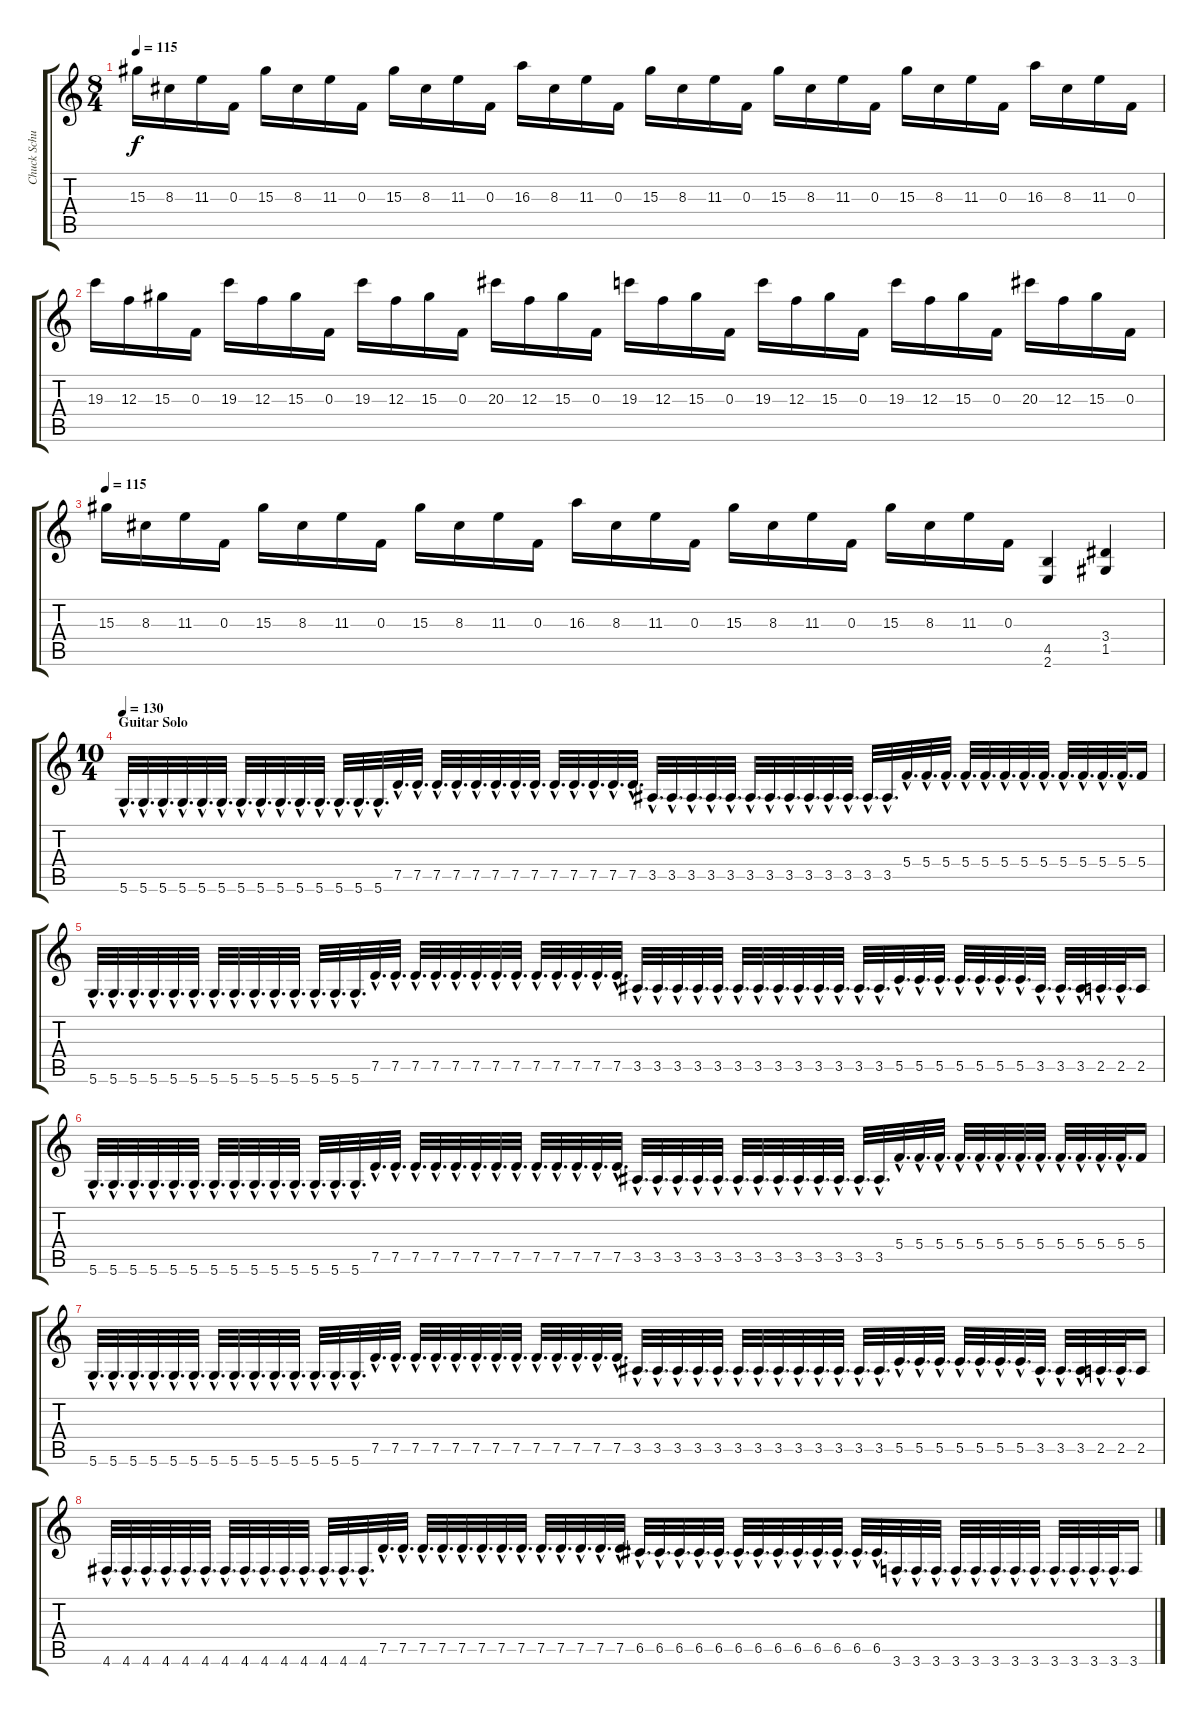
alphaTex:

\track ("Chuck Schuldiner" "Chuck Schu") {instrument distortionguitar}
\staff {score tabs}
\tuning (D4 A3 F3 C3 G2 D2) {hide}
\ts (8 4)
\tempo 115
\clef g2
\ks c
15.3.16{dy f} 8.3.16 11.3.16 0.3.16 15.3.16 8.3.16 11.3.16 0.3.16 15.3.16 8.3.16 11.3.16 0.3.16 16.3.16 8.3.16 11.3.16 0.3.16 15.3.16 8.3.16 11.3.16 0.3.16 15.3.16 8.3.16 11.3.16 0.3.16 15.3.16 8.3.16 11.3.16 0.3.16 16.3.16 8.3.16 11.3.16 0.3.16 |
19.3.16 12.3.16 15.3.16 0.3.16 19.3.16 12.3.16 15.3.16 0.3.16 19.3.16 12.3.16 15.3.16 0.3.16 20.3.16 12.3.16 15.3.16 0.3.16 19.3.16 12.3.16 15.3.16 0.3.16 19.3.16 12.3.16 15.3.16 0.3.16 19.3.16 12.3.16 15.3.16 0.3.16 20.3.16 12.3.16 15.3.16 0.3.16 |
\tempo 115
15.3.16 8.3.16 11.3.16 0.3.16 15.3.16 8.3.16 11.3.16 0.3.16 15.3.16 8.3.16 11.3.16 0.3.16 16.3.16 8.3.16 11.3.16 0.3.16 15.3.16 8.3.16 11.3.16 0.3.16 15.3.16 8.3.16 11.3.16 0.3.16 (4.5 2.6).4 (3.4 1.5).4 |
\ts (10 4)
\section ("" "Guitar Solo")
\tempo 130
5.6{hac}.32{d} 5.6{hac}.32{d} 5.6{hac}.32{d} 5.6{hac}.32{d} 5.6{hac}.32{d} 5.6{hac}.32{d} 5.6{hac}.32{d} 5.6{hac}.32{d} 5.6{hac}.32{d} 5.6{hac}.32{d} 5.6{hac}.32{d} 5.6{hac}.32{d} 5.6{hac}.32{d} 5.6{hac}.32{d} 7.5{hac}.32{d} 7.5{hac}.32{d} 7.5{hac}.32{d} 7.5{hac}.32{d} 7.5{hac}.32{d} 7.5{hac}.32{d} 7.5{hac}.32{d} 7.5{hac}.32{d} 7.5{hac}.32{d} 7.5{hac}.32{d} 7.5{hac}.32{d} 7.5{hac}.32{d} 7.5{hac}.32{d} 3.5{hac}.32{d} 3.5{hac}.32{d} 3.5{hac}.32{d} 3.5{hac}.32{d} 3.5{hac}.32{d} 3.5{hac}.32{d} 3.5{hac}.32{d} 3.5{hac}.32{d} 3.5{hac}.32{d} 3.5{hac}.32{d} 3.5{hac}.32{d} 3.5{hac}.32{d} 3.5{hac}.32{d} 5.4{hac}.32{d} 5.4{hac}.32{d} 5.4{hac}.32{d} 5.4{hac}.32{d} 5.4{hac}.32{d} 5.4{hac}.32{d} 5.4{hac}.32{d} 5.4{hac}.32{d} 5.4{hac}.32{d} 5.4{hac}.32{d} 5.4{hac}.32{d} 5.4{hac}.32{d} 5.4.16 |
5.6{hac}.32{d} 5.6{hac}.32{d} 5.6{hac}.32{d} 5.6{hac}.32{d} 5.6{hac}.32{d} 5.6{hac}.32{d} 5.6{hac}.32{d} 5.6{hac}.32{d} 5.6{hac}.32{d} 5.6{hac}.32{d} 5.6{hac}.32{d} 5.6{hac}.32{d} 5.6{hac}.32{d} 5.6{hac}.32{d} 7.5{hac}.32{d} 7.5{hac}.32{d} 7.5{hac}.32{d} 7.5{hac}.32{d} 7.5{hac}.32{d} 7.5{hac}.32{d} 7.5{hac}.32{d} 7.5{hac}.32{d} 7.5{hac}.32{d} 7.5{hac}.32{d} 7.5{hac}.32{d} 7.5{hac}.32{d} 7.5{hac}.32{d} 3.5{hac}.32{d} 3.5{hac}.32{d} 3.5{hac}.32{d} 3.5{hac}.32{d} 3.5{hac}.32{d} 3.5{hac}.32{d} 3.5{hac}.32{d} 3.5{hac}.32{d} 3.5{hac}.32{d} 3.5{hac}.32{d} 3.5{hac}.32{d} 3.5{hac}.32{d} 3.5{hac}.32{d} 5.5{hac}.32{d} 5.5{hac}.32{d} 5.5{hac}.32{d} 5.5{hac}.32{d} 5.5{hac}.32{d} 5.5{hac}.32{d} 5.5{hac}.32{d} 3.5{hac}.32{d} 3.5{hac}.32{d} 3.5{hac}.32{d} 2.5{hac}.32{d} 2.5{hac}.32{d} 2.5.16 |
5.6{hac}.32{d} 5.6{hac}.32{d} 5.6{hac}.32{d} 5.6{hac}.32{d} 5.6{hac}.32{d} 5.6{hac}.32{d} 5.6{hac}.32{d} 5.6{hac}.32{d} 5.6{hac}.32{d} 5.6{hac}.32{d} 5.6{hac}.32{d} 5.6{hac}.32{d} 5.6{hac}.32{d} 5.6{hac}.32{d} 7.5{hac}.32{d} 7.5{hac}.32{d} 7.5{hac}.32{d} 7.5{hac}.32{d} 7.5{hac}.32{d} 7.5{hac}.32{d} 7.5{hac}.32{d} 7.5{hac}.32{d} 7.5{hac}.32{d} 7.5{hac}.32{d} 7.5{hac}.32{d} 7.5{hac}.32{d} 7.5{hac}.32{d} 3.5{hac}.32{d} 3.5{hac}.32{d} 3.5{hac}.32{d} 3.5{hac}.32{d} 3.5{hac}.32{d} 3.5{hac}.32{d} 3.5{hac}.32{d} 3.5{hac}.32{d} 3.5{hac}.32{d} 3.5{hac}.32{d} 3.5{hac}.32{d} 3.5{hac}.32{d} 3.5{hac}.32{d} 5.4{hac}.32{d} 5.4{hac}.32{d} 5.4{hac}.32{d} 5.4{hac}.32{d} 5.4{hac}.32{d} 5.4{hac}.32{d} 5.4{hac}.32{d} 5.4{hac}.32{d} 5.4{hac}.32{d} 5.4{hac}.32{d} 5.4{hac}.32{d} 5.4{hac}.32{d} 5.4.16 |
5.6{hac}.32{d} 5.6{hac}.32{d} 5.6{hac}.32{d} 5.6{hac}.32{d} 5.6{hac}.32{d} 5.6{hac}.32{d} 5.6{hac}.32{d} 5.6{hac}.32{d} 5.6{hac}.32{d} 5.6{hac}.32{d} 5.6{hac}.32{d} 5.6{hac}.32{d} 5.6{hac}.32{d} 5.6{hac}.32{d} 7.5{hac}.32{d} 7.5{hac}.32{d} 7.5{hac}.32{d} 7.5{hac}.32{d} 7.5{hac}.32{d} 7.5{hac}.32{d} 7.5{hac}.32{d} 7.5{hac}.32{d} 7.5{hac}.32{d} 7.5{hac}.32{d} 7.5{hac}.32{d} 7.5{hac}.32{d} 7.5{hac}.32{d} 3.5{hac}.32{d} 3.5{hac}.32{d} 3.5{hac}.32{d} 3.5{hac}.32{d} 3.5{hac}.32{d} 3.5{hac}.32{d} 3.5{hac}.32{d} 3.5{hac}.32{d} 3.5{hac}.32{d} 3.5{hac}.32{d} 3.5{hac}.32{d} 3.5{hac}.32{d} 3.5{hac}.32{d} 5.5{hac}.32{d} 5.5{hac}.32{d} 5.5{hac}.32{d} 5.5{hac}.32{d} 5.5{hac}.32{d} 5.5{hac}.32{d} 5.5{hac}.32{d} 3.5{hac}.32{d} 3.5{hac}.32{d} 3.5{hac}.32{d} 2.5{hac}.32{d} 2.5{hac}.32{d} 2.5.16 |
4.6{hac}.32{d} 4.6{hac}.32{d} 4.6{hac}.32{d} 4.6{hac}.32{d} 4.6{hac}.32{d} 4.6{hac}.32{d} 4.6{hac}.32{d} 4.6{hac}.32{d} 4.6{hac}.32{d} 4.6{hac}.32{d} 4.6{hac}.32{d} 4.6{hac}.32{d} 4.6{hac}.32{d} 4.6{hac}.32{d} 7.5{hac}.32{d} 7.5{hac}.32{d} 7.5{hac}.32{d} 7.5{hac}.32{d} 7.5{hac}.32{d} 7.5{hac}.32{d} 7.5{hac}.32{d} 7.5{hac}.32{d} 7.5{hac}.32{d} 7.5{hac}.32{d} 7.5{hac}.32{d} 7.5{hac}.32{d} 7.5{hac}.32{d} 6.5{hac}.32{d} 6.5{hac}.32{d} 6.5{hac}.32{d} 6.5{hac}.32{d} 6.5{hac}.32{d} 6.5{hac}.32{d} 6.5{hac}.32{d} 6.5{hac}.32{d} 6.5{hac}.32{d} 6.5{hac}.32{d} 6.5{hac}.32{d} 6.5{hac}.32{d} 6.5{hac}.32{d} 3.6{hac}.32{d} 3.6{hac}.32{d} 3.6{hac}.32{d} 3.6{hac}.32{d} 3.6{hac}.32{d} 3.6{hac}.32{d} 3.6{hac}.32{d} 3.6{hac}.32{d} 3.6{hac}.32{d} 3.6{hac}.32{d} 3.6{hac}.32{d} 3.6{hac}.32{d} 3.6.16
